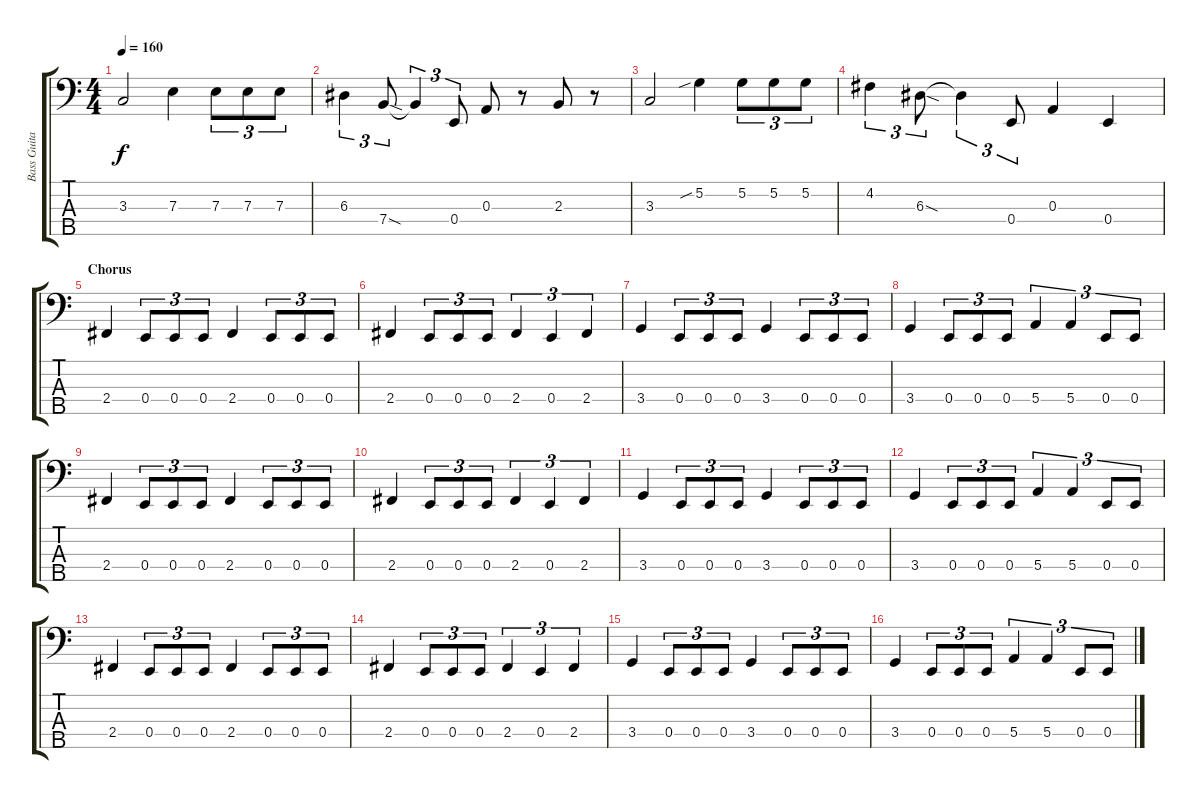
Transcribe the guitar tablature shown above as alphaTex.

\track ("Bass Guitar (Dave Ellefson)" "Bass Guita") {instrument electricbassfinger}
\staff {score tabs}
\tuning (G2 D2 A1 E1 B0) {hide}
\ts (4 4)
\tempo 160
\clef f4
\ks c
3.3.2{dy f} 7.3.4 7.3.8{tu (3 2)} 7.3.8{tu (3 2)} 7.3.8{tu (3 2)} |
6.3.4{tu (3 2)} 7.4{sod}.8{tu (3 2)} 7.4{t}.4{tu (3 2)} 0.4.8{tu (3 2)} 0.3.8 r.8 2.3.8 r.8 |
3.3.2 5.2{sib}.4 5.2.8{tu (3 2)} 5.2.8{tu (3 2)} 5.2.8{tu (3 2)} |
4.2.4{tu (3 2)} 6.3{sod}.8{tu (3 2)} 6.3{t}.4{tu (3 2)} 0.4.8{tu (3 2)} 0.3.4 0.4.4 |
\section ("" "Chorus")
2.4.4 0.4.8{tu (3 2)} 0.4.8{tu (3 2)} 0.4.8{tu (3 2)} 2.4.4 0.4.8{tu (3 2)} 0.4.8{tu (3 2)} 0.4.8{tu (3 2)} |
2.4.4 0.4.8{tu (3 2)} 0.4.8{tu (3 2)} 0.4.8{tu (3 2)} 2.4.4{tu (3 2)} 0.4.4{tu (3 2)} 2.4.4{tu (3 2)} |
3.4.4 0.4.8{tu (3 2)} 0.4.8{tu (3 2)} 0.4.8{tu (3 2)} 3.4.4 0.4.8{tu (3 2)} 0.4.8{tu (3 2)} 0.4.8{tu (3 2)} |
3.4.4 0.4.8{tu (3 2)} 0.4.8{tu (3 2)} 0.4.8{tu (3 2)} 5.4.4{tu (3 2)} 5.4.4{tu (3 2)} 0.4.8{tu (3 2)} 0.4.8{tu (3 2)} |
2.4.4 0.4.8{tu (3 2)} 0.4.8{tu (3 2)} 0.4.8{tu (3 2)} 2.4.4 0.4.8{tu (3 2)} 0.4.8{tu (3 2)} 0.4.8{tu (3 2)} |
2.4.4 0.4.8{tu (3 2)} 0.4.8{tu (3 2)} 0.4.8{tu (3 2)} 2.4.4{tu (3 2)} 0.4.4{tu (3 2)} 2.4.4{tu (3 2)} |
3.4.4 0.4.8{tu (3 2)} 0.4.8{tu (3 2)} 0.4.8{tu (3 2)} 3.4.4 0.4.8{tu (3 2)} 0.4.8{tu (3 2)} 0.4.8{tu (3 2)} |
3.4.4 0.4.8{tu (3 2)} 0.4.8{tu (3 2)} 0.4.8{tu (3 2)} 5.4.4{tu (3 2)} 5.4.4{tu (3 2)} 0.4.8{tu (3 2)} 0.4.8{tu (3 2)} |
2.4.4 0.4.8{tu (3 2)} 0.4.8{tu (3 2)} 0.4.8{tu (3 2)} 2.4.4 0.4.8{tu (3 2)} 0.4.8{tu (3 2)} 0.4.8{tu (3 2)} |
2.4.4 0.4.8{tu (3 2)} 0.4.8{tu (3 2)} 0.4.8{tu (3 2)} 2.4.4{tu (3 2)} 0.4.4{tu (3 2)} 2.4.4{tu (3 2)} |
3.4.4 0.4.8{tu (3 2)} 0.4.8{tu (3 2)} 0.4.8{tu (3 2)} 3.4.4 0.4.8{tu (3 2)} 0.4.8{tu (3 2)} 0.4.8{tu (3 2)} |
3.4.4 0.4.8{tu (3 2)} 0.4.8{tu (3 2)} 0.4.8{tu (3 2)} 5.4.4{tu (3 2)} 5.4.4{tu (3 2)} 0.4.8{tu (3 2)} 0.4.8{tu (3 2)}
